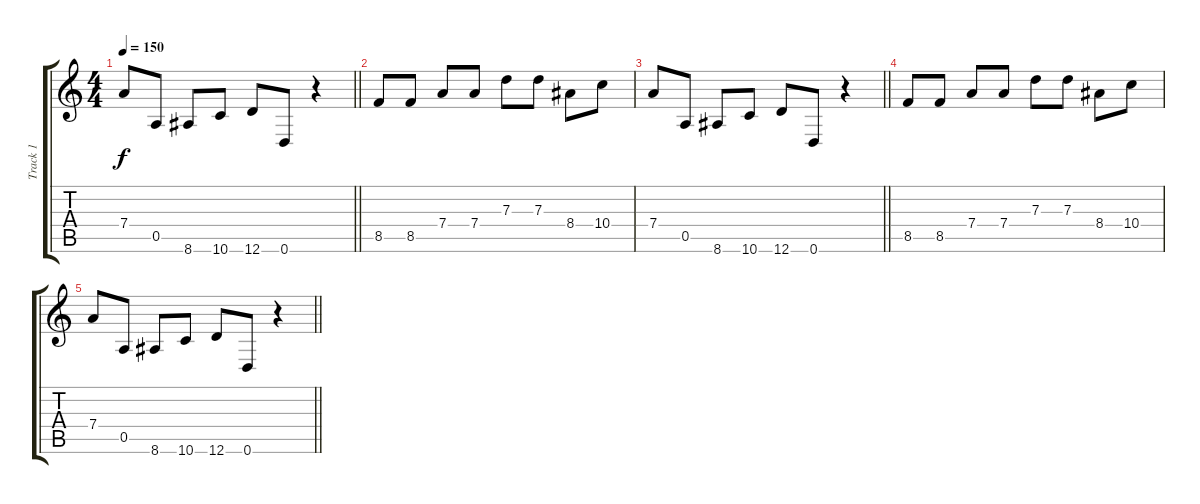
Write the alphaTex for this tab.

\track ("Track 1" "Track 1") {instrument electricguitarjazz}
\staff {score tabs}
\tuning (E4 B3 G3 D3 A2 D2) {hide}
\ts (4 4)
\tempo 150
\clef g2
\barLineRight lightlight
\ks c
7.4.8{dy f} 0.5.8 8.6.8 10.6.8 12.6.8 0.6.8 r.4 |
8.5.8 8.5.8 7.4.8 7.4.8 7.3.8 7.3.8 8.4.8 10.4.8 |
\barLineRight lightlight
7.4.8 0.5.8 8.6.8 10.6.8 12.6.8 0.6.8 r.4 |
8.5.8 8.5.8 7.4.8 7.4.8 7.3.8 7.3.8 8.4.8 10.4.8 |
\barLineRight lightlight
7.4.8 0.5.8 8.6.8 10.6.8 12.6.8 0.6.8 r.4
